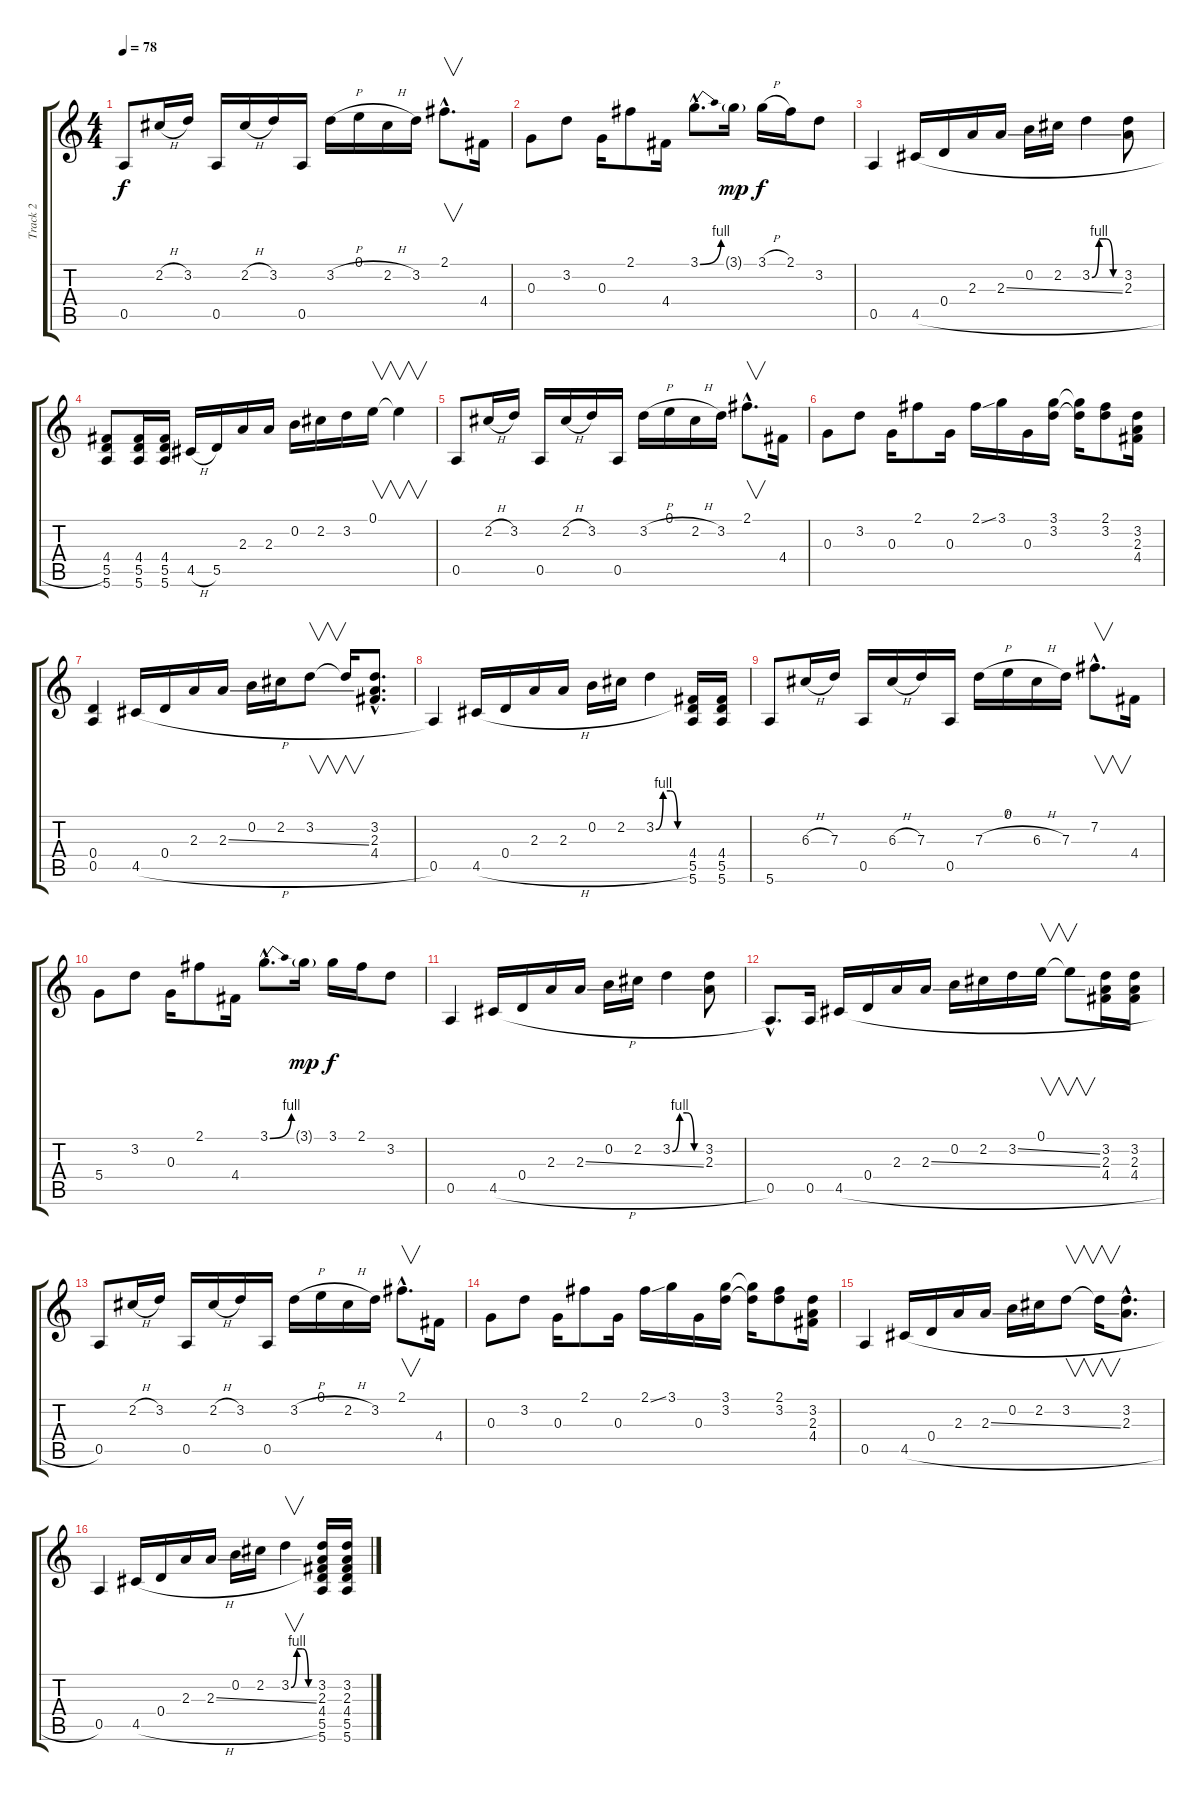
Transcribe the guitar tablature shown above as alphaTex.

\track ("Track 2" "Track 2") {instrument distortionguitar}
\staff {score tabs}
\tuning (E4 B3 G3 D3 A2 E2) {hide}
\ts (4 4)
\tempo 78
\clef g2
\ks c
0.5.8{dy f} 2.2{h}.16 3.2.16 0.5.16 2.2{h}.16 3.2.16 0.5.16 3.2{h}.16 0.1.16 2.2{h}.16 3.2.16 2.1{hac}.8{v d} 4.4.16 |
0.3.8 3.2.8 0.3.16 2.1.8 4.4.16 3.1{be (bend 0 0 60 4) hac}.8{d} 3.1{g}.16{dy mp} 3.1{h}.16{dy f} 2.1.16 3.2.8 |
0.5.4 4.5{h}.16 0.4.16 2.3.16 2.3{ss}.16 0.2.16 2.2.16 3.2{be (custom 0 0 15 4 30 4 45 0 60 0)}.4 (3.2 2.3).8 |
(4.4 5.5 5.6).8 (4.4 5.5 5.6).16 (4.4 5.5 5.6).16 4.5{h}.16 5.5.16 2.3.16 2.3.16 0.2.16 2.2.16 3.2.16 0.1.16{v} 0.1{t}.4{v} |
0.5.8 2.2{h}.16 3.2.16 0.5.16 2.2{h}.16 3.2.16 0.5.16 3.2{h}.16 0.1.16 2.2{h}.16 3.2.16 2.1{hac}.8{v d} 4.4.16 |
0.3.8 3.2.8 0.3.16 2.1.8 0.3.16 2.1{ss}.16 3.1.16 0.3.16 (3.1 3.2).16 (3.1{t} 3.2{t}).16 (2.1 3.2).8 (3.2 2.3 4.4).16 |
(0.4 0.5).4 4.5{h}.16 0.4.16 2.3.16 2.3{ss}.16 0.2.16 2.2.16 3.2.8{v} 3.2{t}.16{v} (3.2{hac} 2.3{hac} 4.4{hac}).8{d} |
0.5.4 4.5{h}.16 0.4.16 2.3.16 2.3.16 0.2.16 2.2.16 3.2{be (custom 0 0 15 4 30 4 45 0 60 0)}.4 (4.4 5.5 5.6).16 (4.4 5.5 5.6).16 |
5.6.8 6.3{h}.16 7.3.16 0.5.16 6.3{h}.16 7.3.16 0.5.16 7.3{h}.16 0.1.16 6.3{h}.16 7.3.16 7.2{hac}.8{v d} 4.4.16 |
5.4.8 3.2.8 0.3.16 2.1.8 4.4.16 3.1{be (bend 0 0 60 4) hac}.8{d} 3.1{g}.16{dy mp} 3.1.16{dy f} 2.1.16 3.2.8 |
0.5.4 4.5{h}.16 0.4.16 2.3.16 2.3{ss}.16 0.2.16 2.2.16 3.2{be (custom 0 0 15 4 30 4 45 0 60 0)}.4 (3.2 2.3).8 |
0.5{hac}.8{d} 0.5.16 4.5{h}.16 0.4.16 2.3.16 2.3{ss}.16 0.2.16 2.2.16 3.2{ss}.16 0.1.16{v} 0.1{t}.8{v} (3.2 2.3 4.4).16 (3.2 2.3 4.4).16 |
0.5.8 2.2{h}.16 3.2.16 0.5.16 2.2{h}.16 3.2.16 0.5.16 3.2{h}.16 0.1.16 2.2{h}.16 3.2.16 2.1{hac}.8{v d} 4.4.16 |
0.3.8 3.2.8 0.3.16 2.1.8 0.3.16 2.1{ss}.16 3.1.16 0.3.16 (3.1 3.2).16 (3.1{t} 3.2{t}).16 (2.1 3.2).8 (3.2 2.3 4.4).16 |
0.5.4 4.5{h}.16 0.4.16 2.3.16 2.3{ss}.16 0.2.16 2.2.16 3.2.8{v} 3.2{t}.16{v} (3.2{hac} 2.3{hac}).8{d} |
0.5.4 4.5{h}.16 0.4.16 2.3.16 2.3{ss}.16 0.2.16 2.2.16 3.2{be (custom 0 0 15 4 30 4 45 0 60 0)}.4{v} (3.2 2.3 4.4 5.5 5.6).16 (3.2 2.3 4.4 5.5 5.6).16
